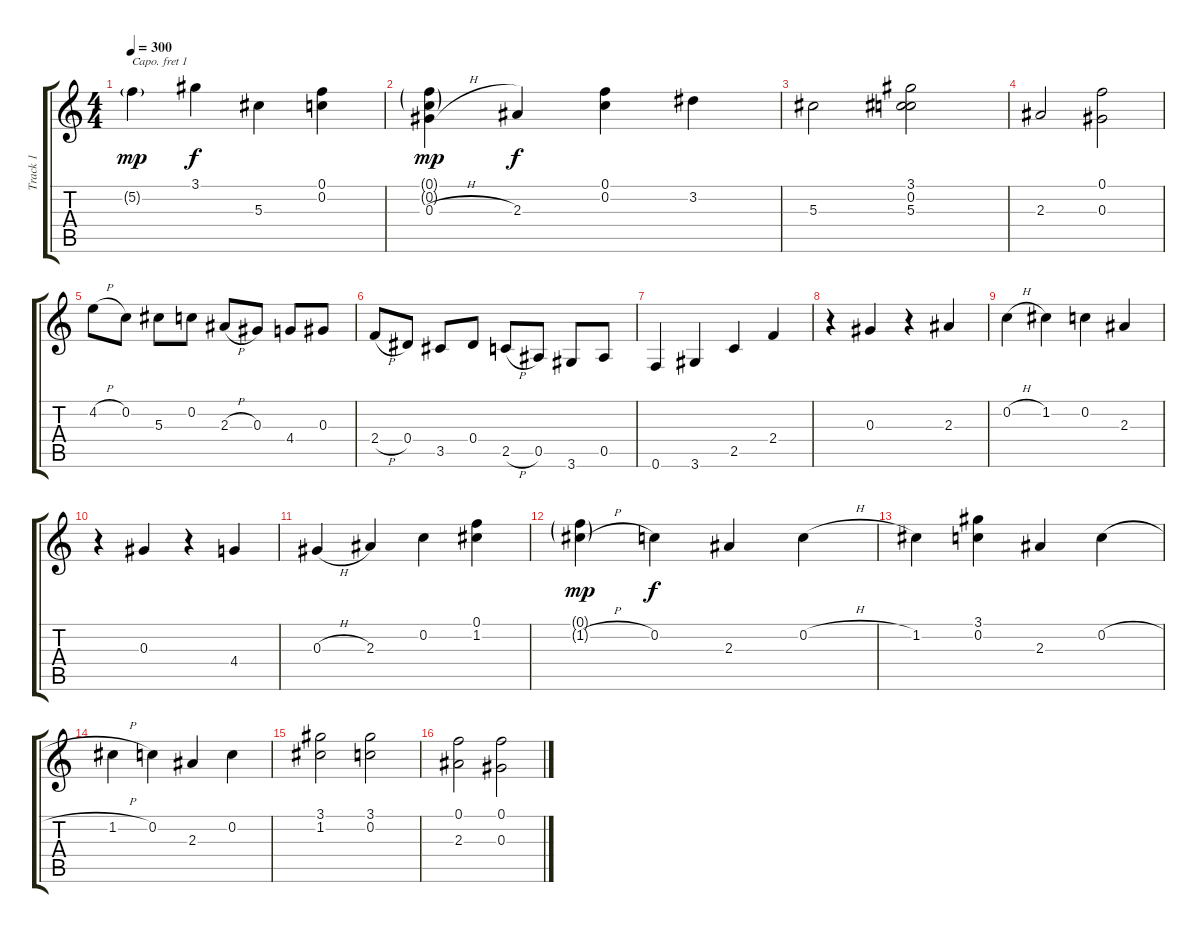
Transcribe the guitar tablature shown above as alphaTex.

\track ("Track 1" "Track 1") {instrument acousticguitarnylon}
\staff {score tabs}
\capo 1
\tuning (E4 B3 G3 D3 A2 E2) {hide}
\ts (4 4)
\tempo 300
\clef g2
\ks c
5.2{g}.4{dy mp} 3.1.4{dy f} 5.3.4 (0.1 0.2).4 |
(0.1{g} 0.2{g} 0.3{h}).4{dy mp} 2.3.4{dy f} (0.1 0.2).4 3.2.4 |
5.3.2 (3.1 0.2 5.3).2 |
2.3.2 (0.1 0.3).2 |
4.2{h}.8 0.2.8 5.3.8 0.2.8 2.3{h}.8 0.3.8 4.4.8 0.3.8 |
2.4{h}.8 0.4.8 3.5.8 0.4.8 2.5{h}.8 0.5.8 3.6.8 0.5.8 |
0.6.4 3.6.4 2.5.4 2.4.4 |
r.4 0.3.4 r.4 2.3.4 |
0.2{h}.4 1.2.4 0.2.4 2.3.4 |
r.4 0.3.4 r.4 4.4.4 |
0.3{h}.4 2.3.4 0.2.4 (0.1 1.2).4 |
(0.1{g} 1.2{h g}).4{dy mp} 0.2.4{dy f} 2.3.4 0.2{h}.4 |
1.2.4 (3.1 0.2).4 2.3.4 0.2{h}.4 |
1.2{h}.4 0.2.4 2.3.4 0.2.4 |
(3.1 1.2).2 (3.1 0.2).2 |
(0.1 2.3).2 (0.1 0.3).2
